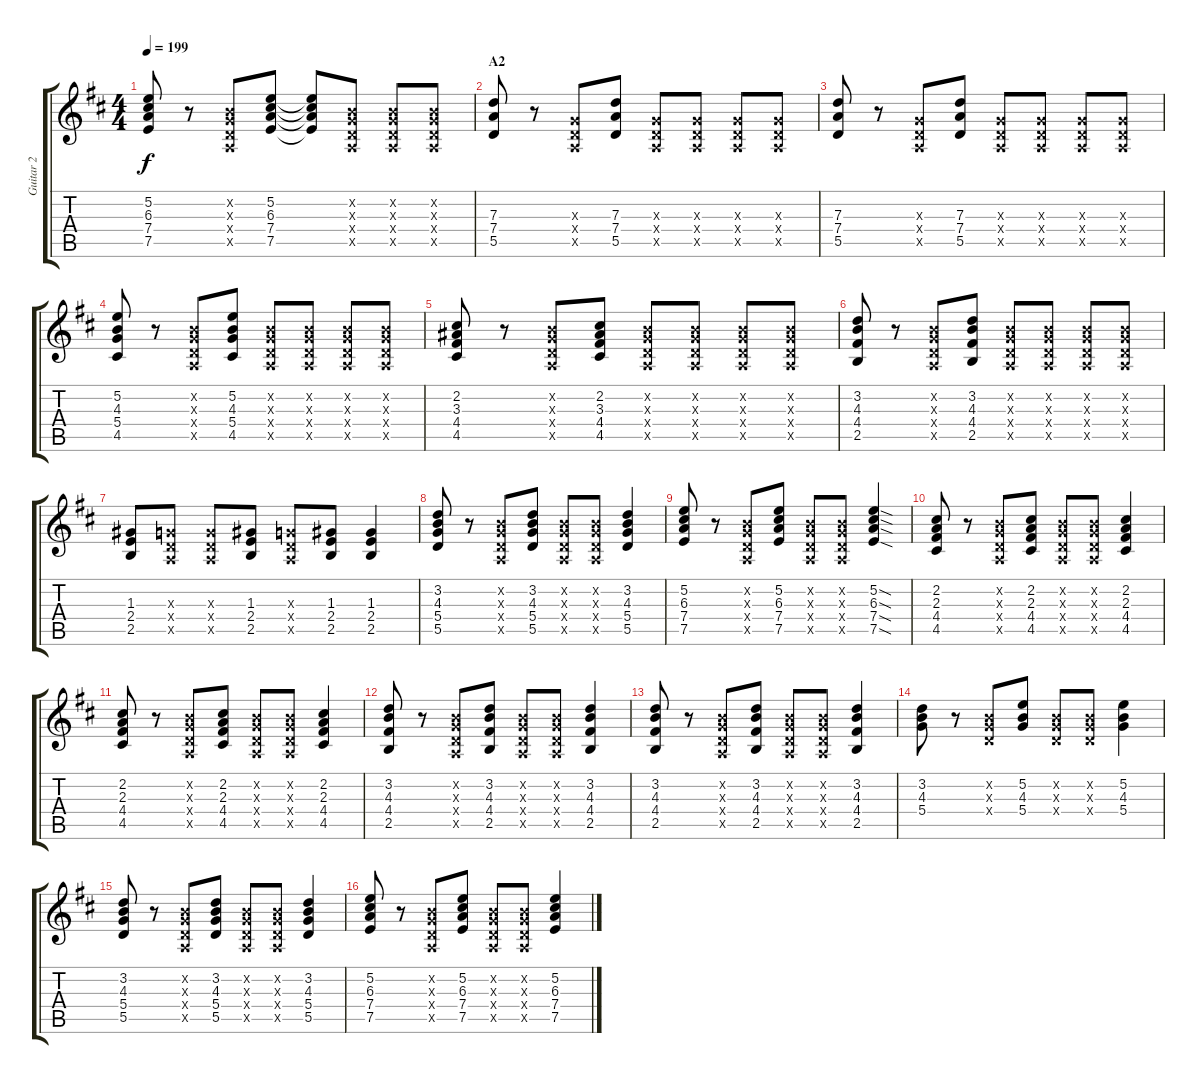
\track ("Guitar 2" "Guitar 2") {instrument distortionguitar}
\staff {score tabs}
\tuning (E4 B3 G3 D3 A2 E2) {hide}
\ts (4 4)
\tempo 199
\clef g2
\ks d
(5.2 6.3 7.4 7.5).8{dy f} r.8 (0.2{x} 0.3{x} 0.4{x} 0.5{x}).8 (5.2 6.3 7.4 7.5).8 (5.2{t} 6.3{t} 7.4{t} 7.5{t}).8 (0.2{x} 0.3{x} 0.4{x} 0.5{x}).8 (0.2{x} 0.3{x} 0.4{x} 0.5{x}).8 (0.2{x} 0.3{x} 0.4{x} 0.5{x}).8 |
\section ("" "A2")
(7.3 7.4 5.5).8 r.8 (0.3{x} 0.4{x} 0.5{x}).8 (7.3 7.4 5.5).8 (0.3{x} 0.4{x} 0.5{x}).8 (0.3{x} 0.4{x} 0.5{x}).8 (0.3{x} 0.4{x} 0.5{x}).8 (0.3{x} 0.4{x} 0.5{x}).8 |
(7.3 7.4 5.5).8 r.8 (0.3{x} 0.4{x} 0.5{x}).8 (7.3 7.4 5.5).8 (0.3{x} 0.4{x} 0.5{x}).8 (0.3{x} 0.4{x} 0.5{x}).8 (0.3{x} 0.4{x} 0.5{x}).8 (0.3{x} 0.4{x} 0.5{x}).8 |
(5.2 4.3 5.4 4.5).8 r.8 (0.2{x} 0.3{x} 0.4{x} 0.5{x}).8 (5.2 4.3 5.4 4.5).8 (0.2{x} 0.3{x} 0.4{x} 0.5{x}).8 (0.2{x} 0.3{x} 0.4{x} 0.5{x}).8 (0.2{x} 0.3{x} 0.4{x} 0.5{x}).8 (0.2{x} 0.3{x} 0.4{x} 0.5{x}).8 |
(2.2 3.3 4.4 4.5).8 r.8 (0.2{x} 0.3{x} 0.4{x} 0.5{x}).8 (2.2 3.3 4.4 4.5).8 (0.2{x} 0.3{x} 0.4{x} 0.5{x}).8 (0.2{x} 0.3{x} 0.4{x} 0.5{x}).8 (0.2{x} 0.3{x} 0.4{x} 0.5{x}).8 (0.2{x} 0.3{x} 0.4{x} 0.5{x}).8 |
(3.2 4.3 4.4 2.5).8 r.8 (0.2{x} 0.3{x} 0.4{x} 0.5{x}).8 (3.2 4.3 4.4 2.5).8 (0.2{x} 0.3{x} 0.4{x} 0.5{x}).8 (0.2{x} 0.3{x} 0.4{x} 0.5{x}).8 (0.2{x} 0.3{x} 0.4{x} 0.5{x}).8 (0.2{x} 0.3{x} 0.4{x} 0.5{x}).8 |
(1.3 2.4 2.5).8 (0.3{x} 0.4{x} 0.5{x}).8 (0.3{x} 0.4{x} 0.5{x}).8 (1.3 2.4 2.5).8 (0.3{x} 0.4{x} 0.5{x}).8 (1.3 2.4 2.5).8 (1.3 2.4 2.5).4 |
(3.2 4.3 5.4 5.5).8 r.8 (0.2{x} 0.3{x} 0.4{x} 0.5{x}).8 (3.2 4.3 5.4 5.5).8 (0.2{x} 0.3{x} 0.4{x} 0.5{x}).8 (0.2{x} 0.3{x} 0.4{x} 0.5{x}).8 (3.2 4.3 5.4 5.5).4 |
(5.2 6.3 7.4 7.5).8 r.8 (0.2{x} 0.3{x} 0.4{x} 0.5{x}).8 (5.2 6.3 7.4 7.5).8 (0.2{x} 0.3{x} 0.4{x} 0.5{x}).8 (0.2{x} 0.3{x} 0.4{x} 0.5{x}).8 (5.2{sod} 6.3{sod} 7.4{sod} 7.5{sod}).4 |
(2.2 2.3 4.4 4.5).8 r.8 (0.2{x} 0.3{x} 0.4{x} 0.5{x}).8 (2.2 2.3 4.4 4.5).8 (0.2{x} 0.3{x} 0.4{x} 0.5{x}).8 (0.2{x} 0.3{x} 0.4{x} 0.5{x}).8 (2.2 2.3 4.4 4.5).4 |
(2.2 2.3 4.4 4.5).8 r.8 (0.2{x} 0.3{x} 0.4{x} 0.5{x}).8 (2.2 2.3 4.4 4.5).8 (0.2{x} 0.3{x} 0.4{x} 0.5{x}).8 (0.2{x} 0.3{x} 0.4{x} 0.5{x}).8 (2.2 2.3 4.4 4.5).4 |
(3.2 4.3 4.4 2.5).8 r.8 (0.2{x} 0.3{x} 0.4{x} 0.5{x}).8 (3.2 4.3 4.4 2.5).8 (0.2{x} 0.3{x} 0.4{x} 0.5{x}).8 (0.2{x} 0.3{x} 0.4{x} 0.5{x}).8 (3.2 4.3 4.4 2.5).4 |
(3.2 4.3 4.4 2.5).8 r.8 (0.2{x} 0.3{x} 0.4{x} 0.5{x}).8 (3.2 4.3 4.4 2.5).8 (0.2{x} 0.3{x} 0.4{x} 0.5{x}).8 (0.2{x} 0.3{x} 0.4{x} 0.5{x}).8 (3.2 4.3 4.4 2.5).4 |
(3.2 4.3 5.4).8 r.8 (0.2{x} 0.3{x} 0.4{x}).8 (5.2 4.3 5.4).8 (0.2{x} 0.3{x} 0.4{x}).8 (0.2{x} 0.3{x} 0.4{x}).8 (5.2 4.3 5.4).4 |
(3.2 4.3 5.4 5.5).8 r.8 (0.2{x} 0.3{x} 0.4{x} 0.5{x}).8 (3.2 4.3 5.4 5.5).8 (0.2{x} 0.3{x} 0.4{x} 0.5{x}).8 (0.2{x} 0.3{x} 0.4{x} 0.5{x}).8 (3.2 4.3 5.4 5.5).4 |
(5.2 6.3 7.4 7.5).8 r.8 (0.2{x} 0.3{x} 0.4{x} 0.5{x}).8 (5.2 6.3 7.4 7.5).8 (0.2{x} 0.3{x} 0.4{x} 0.5{x}).8 (0.2{x} 0.3{x} 0.4{x} 0.5{x}).8 (5.2 6.3 7.4 7.5).4
